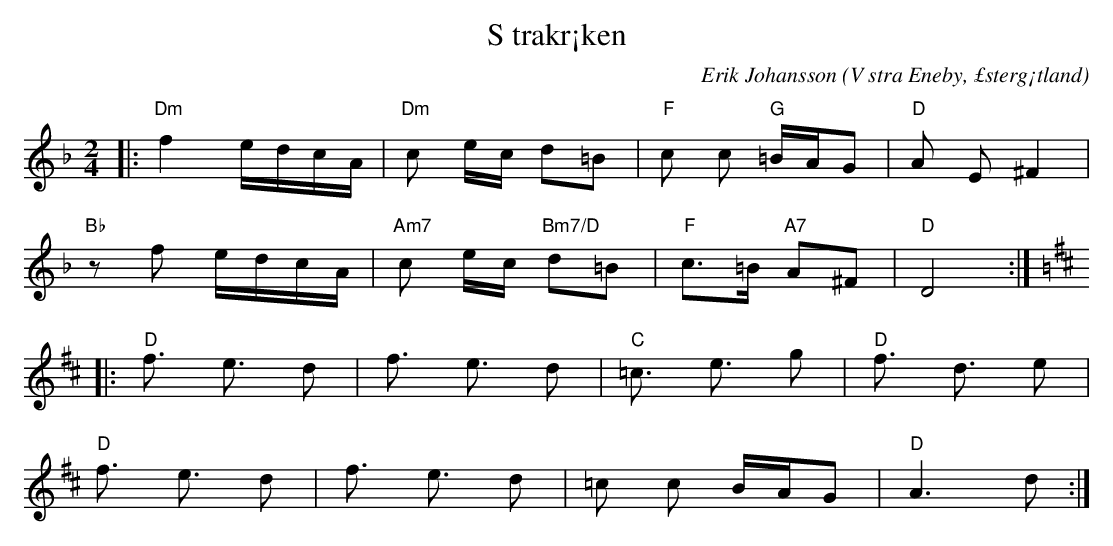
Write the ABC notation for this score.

X:1
T:S trakr¡ken
C:Erik Johansson
O:V stra Eneby, £sterg¡tland
Q:90
M:2/4
L:1/8
K:Dm
|:"Dm"f2 e/d/c/A/ |"Dm"c e/c/ d=B| "F" c c "G" =B/A/G | "D" A E ^F2 |
"Bb" zf e/d/c/A/ |"Am7"c e/c/ "Bm7/D"d=B| "F" c>=B  "A7" A^F | "D" D4 :|
K:D
|:"D" f3/2 e3/2 d |f3/2 e3/2 d| "C" =c3/2 e3/2 g| "D" f3/2 d3/2 e |
"D" f3/2 e3/2 d |f3/2 e3/2 d| " "=c c  B/A/G  | "D" A3  d:|
